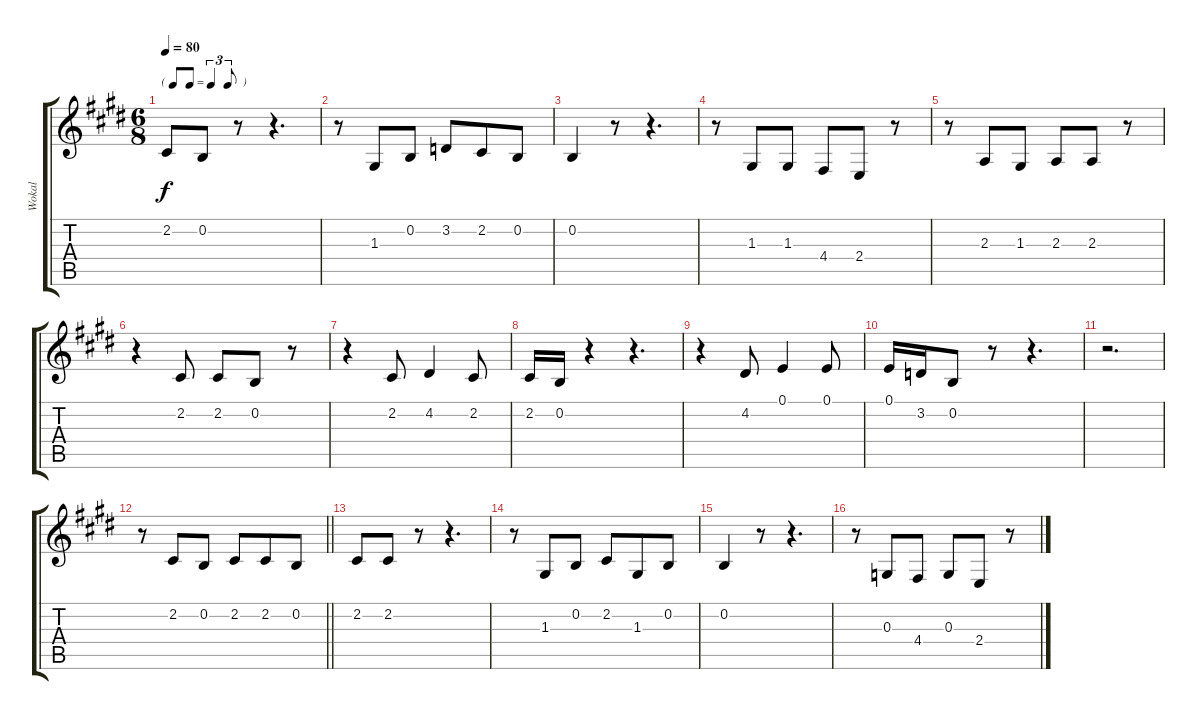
\track ("Wokal" "Wokal") {instrument viola}
\staff {score tabs}
\tuning (E4 B3 G3 D3 A2 E2) {hide}
\ts (6 8)
\tf triplet8th
\tempo 80
\clef g2
\ks e
2.2.8{dy f} 0.2.8 r.8 r.4{d} |
r.8 1.3.8 0.2.8 3.2.8 2.2.8 0.2.8 |
0.2.4 r.8 r.4{d} |
r.8 1.3.8 1.3.8 4.4.8 2.4.8 r.8 |
r.8 2.3.8 1.3.8 2.3.8 2.3.8 r.8 |
r.4 2.2.8 2.2.8 0.2.8 r.8 |
r.4 2.2.8 4.2.4 2.2.8 |
2.2.16 0.2.16 r.4 r.4{d} |
r.4 4.2.8 0.1.4 0.1.8 |
0.1.16 3.2.16 0.2.8 r.8 r.4{d} |
r.2{d} |
\barLineRight lightlight
r.8 2.2.8 0.2.8 2.2.8 2.2.8 0.2.8 |
2.2.8 2.2.8 r.8 r.4{d} |
r.8 1.3.8 0.2.8 2.2.8 1.3.8 0.2.8 |
0.2.4 r.8 r.4{d} |
r.8 0.3.8 4.4.8 0.3.8 2.4.8 r.8
